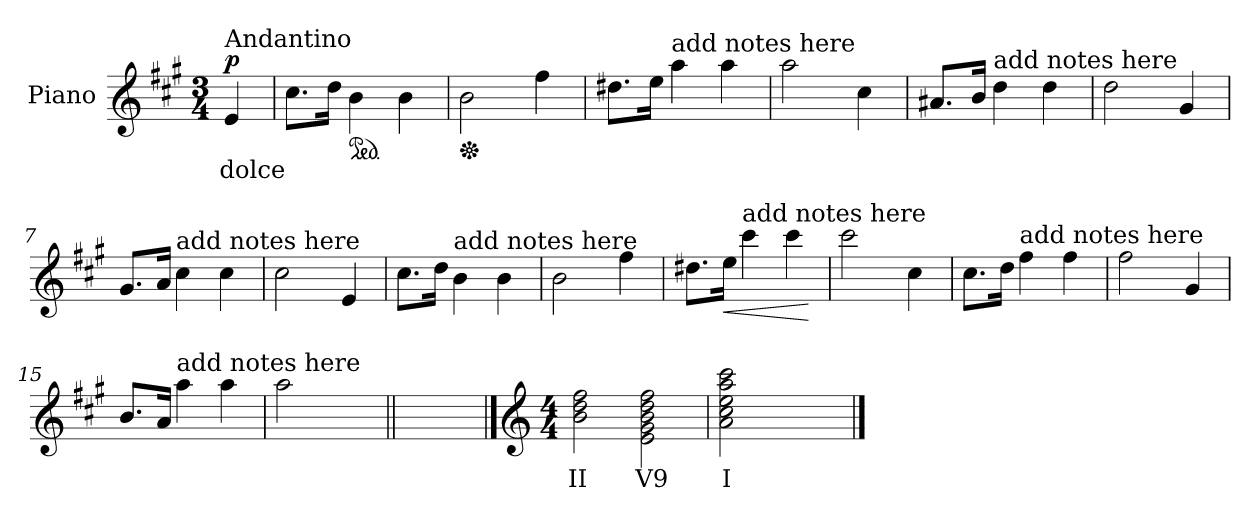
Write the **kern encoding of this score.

**kern	**text	**dynam
*part1	*part1	*part1
*staff1	*staff1	*staff1
*I"Piano	*	*
*I'Pno.	*	*
*clefG2	*	*
*k[f#c#g#]	*	*
*M3/4	*	*
=	=	=
!LO:TX:a:t=Andantino	!	!
!	!LO:LY:b	!LO:DY:b
4e/	dolce	p
=1	=1	=1
8.cc#\L	.	.
16dd\Jk	.	.
*ped	*	*
4b\	.	.
4b\	.	.
=2	=2	=2
*Xped	*	*
2b\	.	.
4ff#\	.	.
=3	=3	=3
8.dd#X\L	.	.
16ee\Jk	.	.
!LO:TX:a:t=add notes here	!	!
4aa\	.	.
4aa\	.	.
=4	=4	=4
2aa\	.	.
4cc#\	.	.
=5	=5	=5
8.a#X/L	.	.
16b/Jk	.	.
!LO:TX:a:t=add notes here	!	!
4dd\	.	.
4dd\	.	.
=6	=6	=6
2dd\	.	.
4g#/	.	.
=7	=7	=7
8.g#/L	.	.
16a/Jk	.	.
!LO:TX:a:t=add notes here	!	!
4cc#\	.	.
4cc#\	.	.
!!LO:LB:g=z
=8	=8	=8
2cc#\	.	.
4e/	.	.
=9	=9	=9
8.cc#\L	.	.
16dd\Jk	.	.
!LO:TX:a:t=add notes here	!	!
4b\	.	.
4b\	.	.
=10	=10	=10
2b\	.	.
4ff#\	.	.
=11	=11	=11
8.dd#X\L	.	.
!	!	!LO:HP:b
16ee\Jk	.	<
!LO:TX:a:t=add notes here	!	!
4ccc#\	.	.
4ccc#\	.	.
.	.	[
=12	=12	=12
2ccc#\	.	.
4cc#\	.	.
=13	=13	=13
8.cc#\L	.	.
16dd\Jk	.	.
!LO:TX:a:t=add notes here	!	!
4ff#\	.	.
4ff#\	.	.
=14	=14	=14
2ff#\	.	.
4g#/	.	.
=15	=15	=15
8.b/L	.	.
16a/Jk	.	.
!LO:TX:a:t=add notes here	!	!
4aa\	.	.
4aa\	.	.
=16	=16	=16
2aa\	.	.
4ryy	.	.
!!LO:LB:g=z
=17||	=17||	=17||
2.ryy	.	.
==18	==18	==18
*clefG2	*	*
*M4/4	*	*
!	!LO:LY:b	!
2b\ 2dd\ 2ff#\	II	.
!	!LO:LY:b	!
2e\ 2g#\ 2b\ 2dd\ 2ff#\	V9	.
=19	=19	=19
!	!LO:LY:b	!
2a\ 2cc#\ 2ee\ 2aa\ 2ccc#\	I	.
2ryy	.	.
==	==	==
*-	*-	*-
